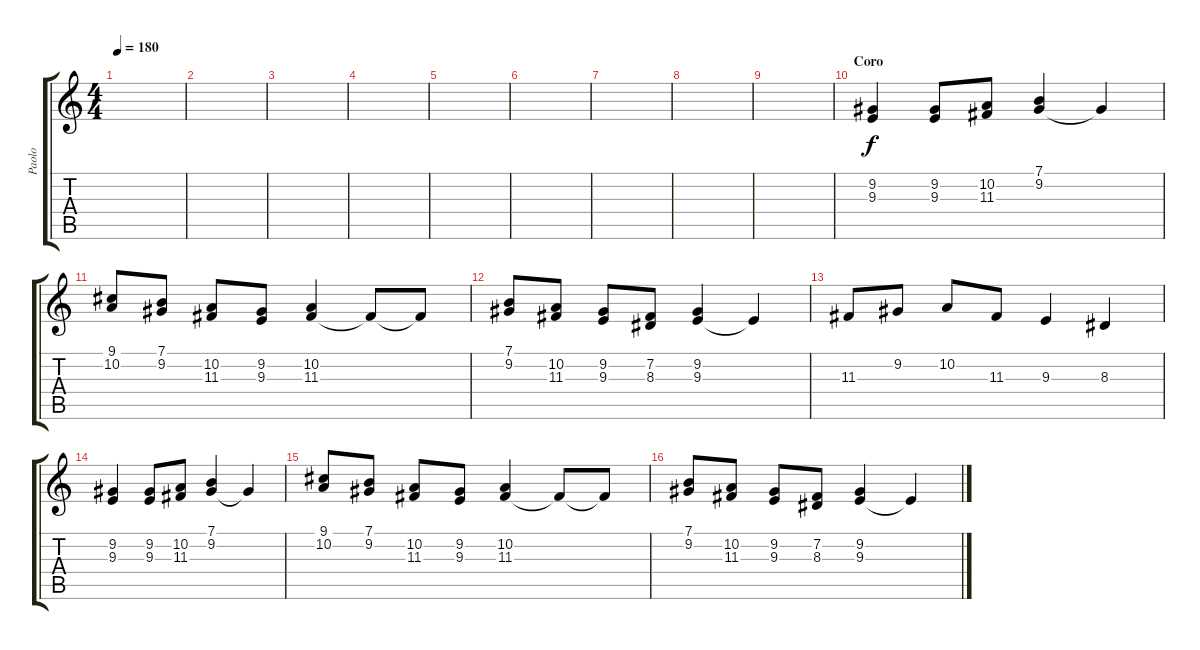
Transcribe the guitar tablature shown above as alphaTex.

\track ("Paolo" "Paolo") {instrument steeldrums}
\staff {score tabs}
\tuning (E4 B3 G3 D3 A2 E2) {hide}
\ts (4 4)
\tempo 180
\clef g2
\ks c
|
|
|
|
|
|
|
|
|
\section ("" "Coro")
(9.2 9.3).4{volume 0} (9.2 9.3).8 (10.2 11.3).8 (7.1 9.2).4 9.2{t}.4 |
(9.1 10.2).8 (7.1 9.2).8 (10.2 11.3).8 (9.2 9.3).8 (10.2 11.3).4 11.3{t}.8 11.3{t}.8 |
(7.1 9.2).8 (10.2 11.3).8 (9.2 9.3).8 (7.2 8.3).8 (9.2 9.3).4 9.3{t}.4 |
11.3.8 9.2.8 10.2.8 11.3.8 9.3.4 8.3.4 |
(9.2 9.3).4{volume 6 instrument steeldrums} (9.2 9.3).8 (10.2 11.3).8 (7.1 9.2).4 9.2{t}.4 |
(9.1 10.2).8 (7.1 9.2).8 (10.2 11.3).8 (9.2 9.3).8 (10.2 11.3).4 11.3{t}.8 11.3{t}.8 |
(7.1 9.2).8 (10.2 11.3).8 (9.2 9.3).8 (7.2 8.3).8 (9.2 9.3).4 9.3{t}.4
